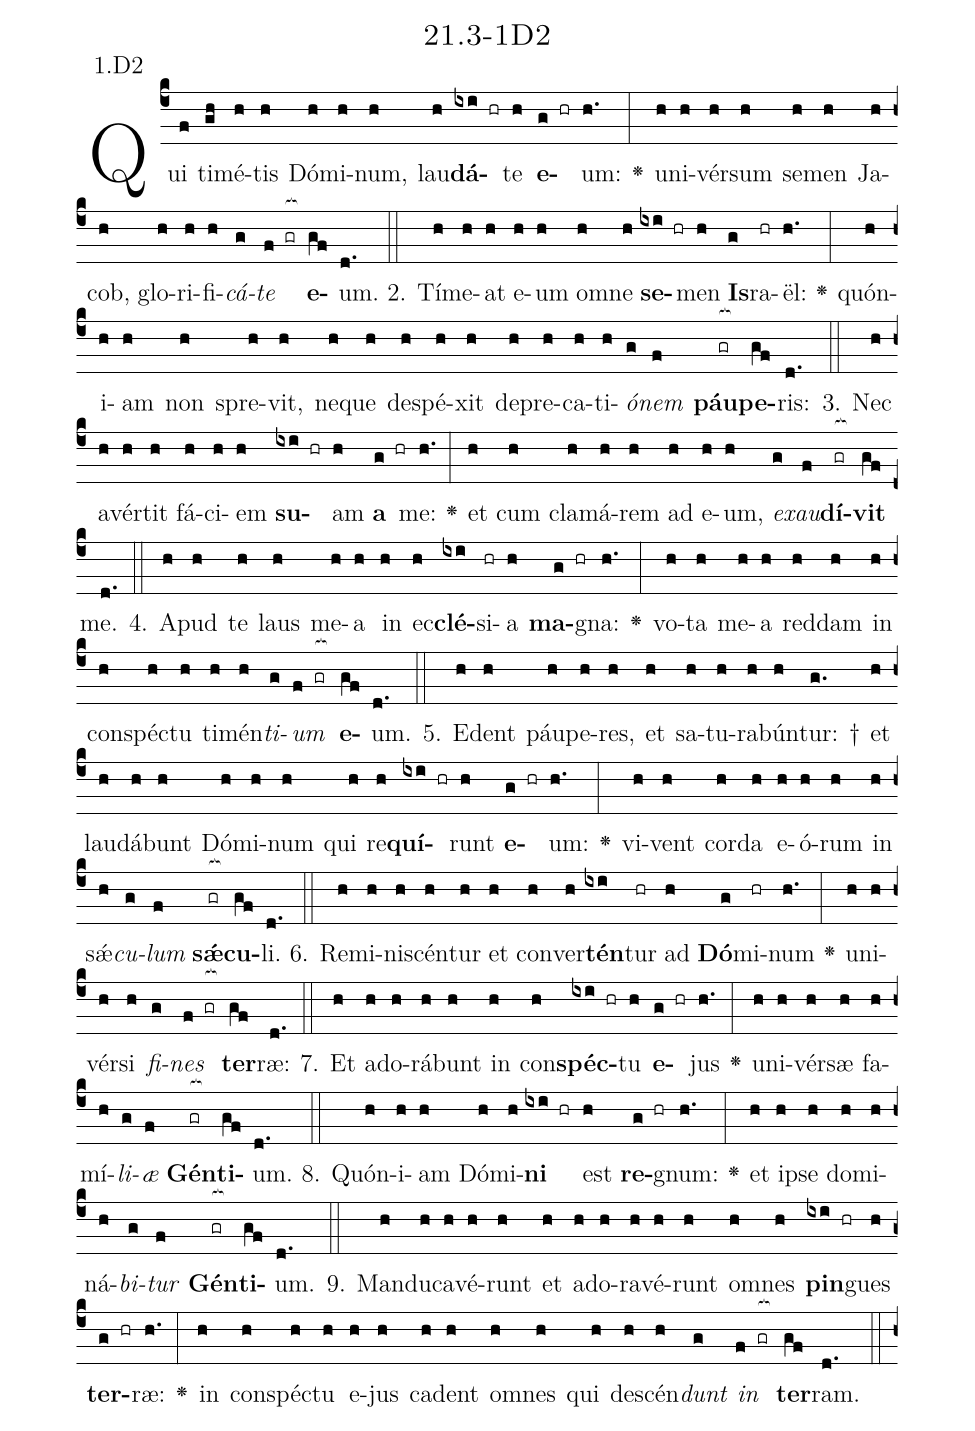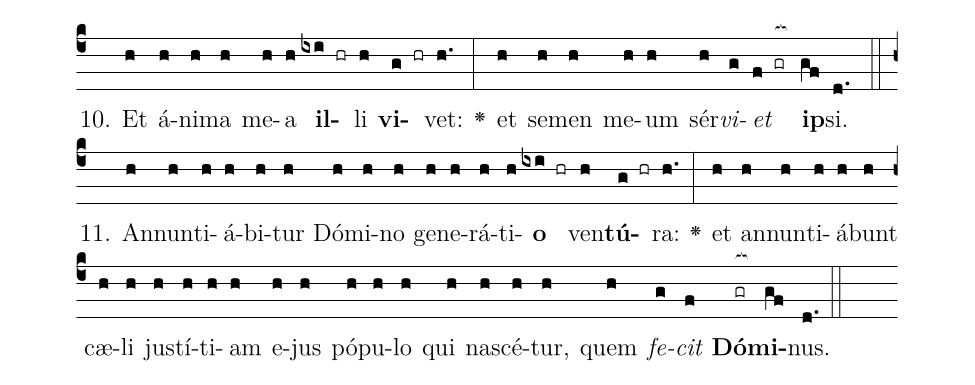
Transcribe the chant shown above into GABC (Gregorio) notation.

name: 21.3-1D2;
annotation: 1.D2;
%%
(c4)Qui(f) ti(gh)mé(h)tis(h) Dó(h)mi(h)num,(h) lau(h)<b>dá</b>(ixi hr)te(h) <b>e</b>(g hr)um:(h.) <v>\greheightstar</v>(:) u(h)ni(h)vér(h)sum(h) se(h)men(h) Ja(h)cob,(h) glo(h)ri(h)fi(h)<i>cá</i>(g)<i>te</i>(f gr[ocb:1{]) <b>e</b>(gf[ocb:0}])um.(d.) (::)
2. Tí(h)me(h)at(h) e(h)um(h) om(h)ne(h) <b>se</b>(ixi hr)men(h) <b>Is</b>(g)ra(hr)ël:(h.) <v>\greheightstar</v>(:) quón(h)i(h)am(h) non(h) spre(h)vit,(h) ne(h)que(h) de(h)spé(h)xit(h) de(h)pre(h)ca(h)ti(h)<i>ó</i>(g)<i>nem</i>(f) <b>páu</b>(gr[ocb:1{])<b>pe</b>(gf[ocb:0}])ris:(d.) (::)
3. Nec(h) a(h)vér(h)tit(h) fá(h)ci(h)em(h) <b>su</b>(ixi hr)am(h) <b>a</b>(g hr) me:(h.) <v>\greheightstar</v>(:) et(h) cum(h) cla(h)má(h)rem(h) ad(h) e(h)um,(h) <i>ex</i>(g)<i>au</i>(f)<b>dí</b>(gr[ocb:1{])<b>vit</b>(gf[ocb:0}]) me.(d.) (::)
4. A(h)pud(h) te(h) laus(h) me(h)a(h) in(h) ec(h)<b>clé</b>(ixi)si(hr)a(h) <b>ma</b>(g hr)gna:(h.) <v>\greheightstar</v>(:) vo(h)ta(h) me(h)a(h) red(h)dam(h) in(h) con(h)spéc(h)tu(h) ti(h)mén(h)<i>ti</i>(g)<i>um</i>(f gr[ocb:1{]) <b>e</b>(gf[ocb:0}])um.(d.) (::)
5. E(h)dent(h) páu(h)pe(h)res,(h) et(h) sa(h)tu(h)ra(h)bún(h)tur: †(g.) et(h) lau(h)dá(h)bunt(h) Dó(h)mi(h)num(h) qui(h) re(h)<b>quí</b>(ixi hr)runt(h) <b>e</b>(g hr)um:(h.) <v>\greheightstar</v>(:) vi(h)vent(h) cor(h)da(h) e(h)ó(h)rum(h) in(h) sǽ(h)<i>cu</i>(g)<i>lum</i>(f) <b>sǽ</b>(gr[ocb:1{])<b>cu</b>(gf[ocb:0}])li.(d.) (::)
6. Re(h)mi(h)ni(h)scén(h)tur(h) et(h) con(h)ver(h)<b>tén</b>(ixi)tur(hr) ad(h) <b>Dó</b>(g)mi(hr)num(h.) <v>\greheightstar</v>(:) u(h)ni(h)vér(h)si(h) <i>fi</i>(g)<i>nes</i>(f gr[ocb:1{]) <b>ter</b>(gf[ocb:0}])ræ:(d.) (::)
7. Et(h) ad(h)o(h)rá(h)bunt(h) in(h) con(h)<b>spéc</b>(ixi hr)tu(h) <b>e</b>(g hr)jus(h.) <v>\greheightstar</v>(:) u(h)ni(h)vér(h)sæ(h) fa(h)mí(h)<i>li</i>(g)<i>æ</i>(f) <b>Gén</b>(gr[ocb:1{])<b>ti</b>(gf[ocb:0}])um.(d.) (::)
8. Quón(h)i(h)am(h) Dó(h)mi(h)<b>ni</b>(ixi hr) est(h) <b>re</b>(g hr)gnum:(h.) <v>\greheightstar</v>(:) et(h) ip(h)se(h) do(h)mi(h)ná(h)<i>bi</i>(g)<i>tur</i>(f) <b>Gén</b>(gr[ocb:1{])<b>ti</b>(gf[ocb:0}])um.(d.) (::)
9. Man(h)du(h)ca(h)vé(h)runt(h) et(h) ad(h)o(h)ra(h)vé(h)runt(h) om(h)nes(h) <b>pin</b>(ixi hr)gues(h) <b>ter</b>(g hr)ræ:(h.) <v>\greheightstar</v>(:) in(h) con(h)spéc(h)tu(h) e(h)jus(h) ca(h)dent(h) om(h)nes(h) qui(h) de(h)scén(h)<i>dunt</i>(g) <i>in</i>(f gr[ocb:1{]) <b>ter</b>(gf[ocb:0}])ram.(d.) (::)
10. Et(h) á(h)ni(h)ma(h) me(h)a(h) <b>il</b>(ixi hr)li(h) <b>vi</b>(g hr)vet:(h.) <v>\greheightstar</v>(:) et(h) se(h)men(h) me(h)um(h) sér(h)<i>vi</i>(g)<i>et</i>(f gr[ocb:1{]) <b>ip</b>(gf[ocb:0}])si.(d.) (::)
11. An(h)nun(h)ti(h)á(h)bi(h)tur(h) Dó(h)mi(h)no(h) ge(h)ne(h)rá(h)ti(h)<b>o</b>(ixi hr) ven(h)<b>tú</b>(g hr)ra:(h.) <v>\greheightstar</v>(:) et(h) an(h)nun(h)ti(h)á(h)bunt(h) cæ(h)li(h) jus(h)tí(h)ti(h)am(h) e(h)jus(h) pó(h)pu(h)lo(h) qui(h) na(h)scé(h)tur,(h) quem(h) <i>fe</i>(g)<i>cit</i>(f) <b>Dó</b>(gr[ocb:1{])<b>mi</b>(gf[ocb:0}])nus.(d.) (::)
